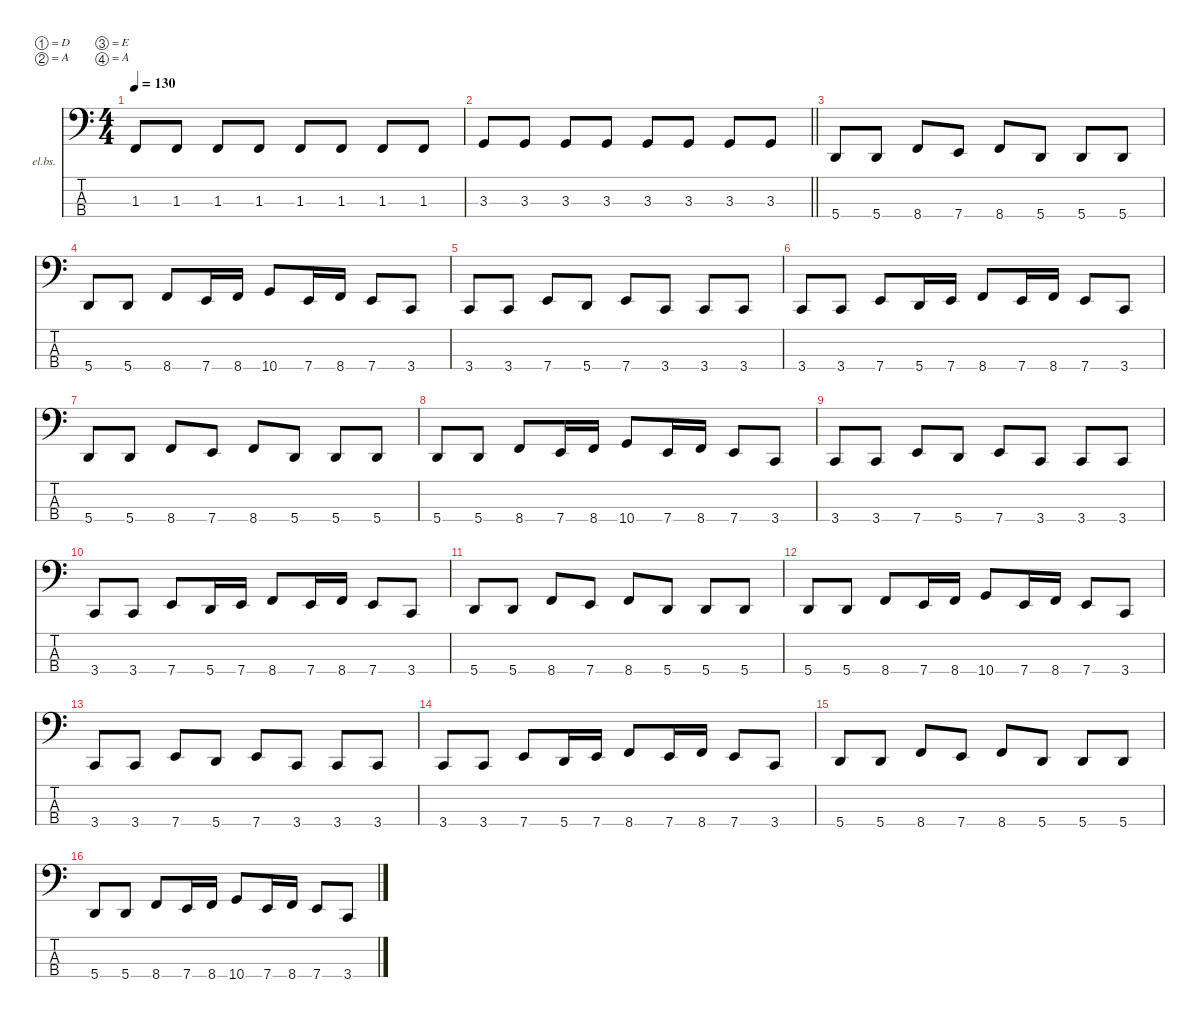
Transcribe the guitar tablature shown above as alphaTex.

\defaultSystemsLayout 4
\hideDynamics
\bracketExtendMode nobrackets
\firstSystemTrackNameOrientation horizontal
\otherSystemsTrackNameOrientation horizontal
\track ("Bass" "el.bs.") {instrument electricbassfinger}
\staff {score tabs}
\tuning (D2 A1 E1 A0)
\ts (4 4)
\section ("" "")
\tempo 130
\clef f4
\ks c
1.3.8{dy f} 1.3.8 1.3.8 1.3.8 1.3.8 1.3.8 1.3.8 1.3.8 |
\barLineRight lightlight
3.3.8 3.3.8 3.3.8 3.3.8 3.3.8 3.3.8 3.3.8 3.3.8 |
\section ("" "")
5.4.8 5.4.8 8.4.8 7.4.8 8.4.8 5.4.8 5.4.8 5.4.8 |
5.4.8 5.4.8 8.4.8 7.4.16 8.4.16 10.4.8 7.4.16 8.4.16 7.4.8 3.4.8 |
3.4.8 3.4.8 7.4.8 5.4.8 7.4.8 3.4.8 3.4.8 3.4.8 |
3.4.8 3.4.8 7.4.8 5.4.16 7.4.16 8.4.8 7.4.16 8.4.16 7.4.8 3.4.8 |
5.4.8 5.4.8 8.4.8 7.4.8 8.4.8 5.4.8 5.4.8 5.4.8 |
5.4.8 5.4.8 8.4.8 7.4.16 8.4.16 10.4.8 7.4.16 8.4.16 7.4.8 3.4.8 |
3.4.8 3.4.8 7.4.8 5.4.8 7.4.8 3.4.8 3.4.8 3.4.8 |
3.4.8 3.4.8 7.4.8 5.4.16 7.4.16 8.4.8 7.4.16 8.4.16 7.4.8 3.4.8 |
5.4.8 5.4.8 8.4.8 7.4.8 8.4.8 5.4.8 5.4.8 5.4.8 |
5.4.8 5.4.8 8.4.8 7.4.16 8.4.16 10.4.8 7.4.16 8.4.16 7.4.8 3.4.8 |
3.4.8 3.4.8 7.4.8 5.4.8 7.4.8 3.4.8 3.4.8 3.4.8 |
3.4.8 3.4.8 7.4.8 5.4.16 7.4.16 8.4.8 7.4.16 8.4.16 7.4.8 3.4.8 |
5.4.8 5.4.8 8.4.8 7.4.8 8.4.8 5.4.8 5.4.8 5.4.8 |
5.4.8 5.4.8 8.4.8 7.4.16 8.4.16 10.4.8 7.4.16 8.4.16 7.4.8 3.4.8
